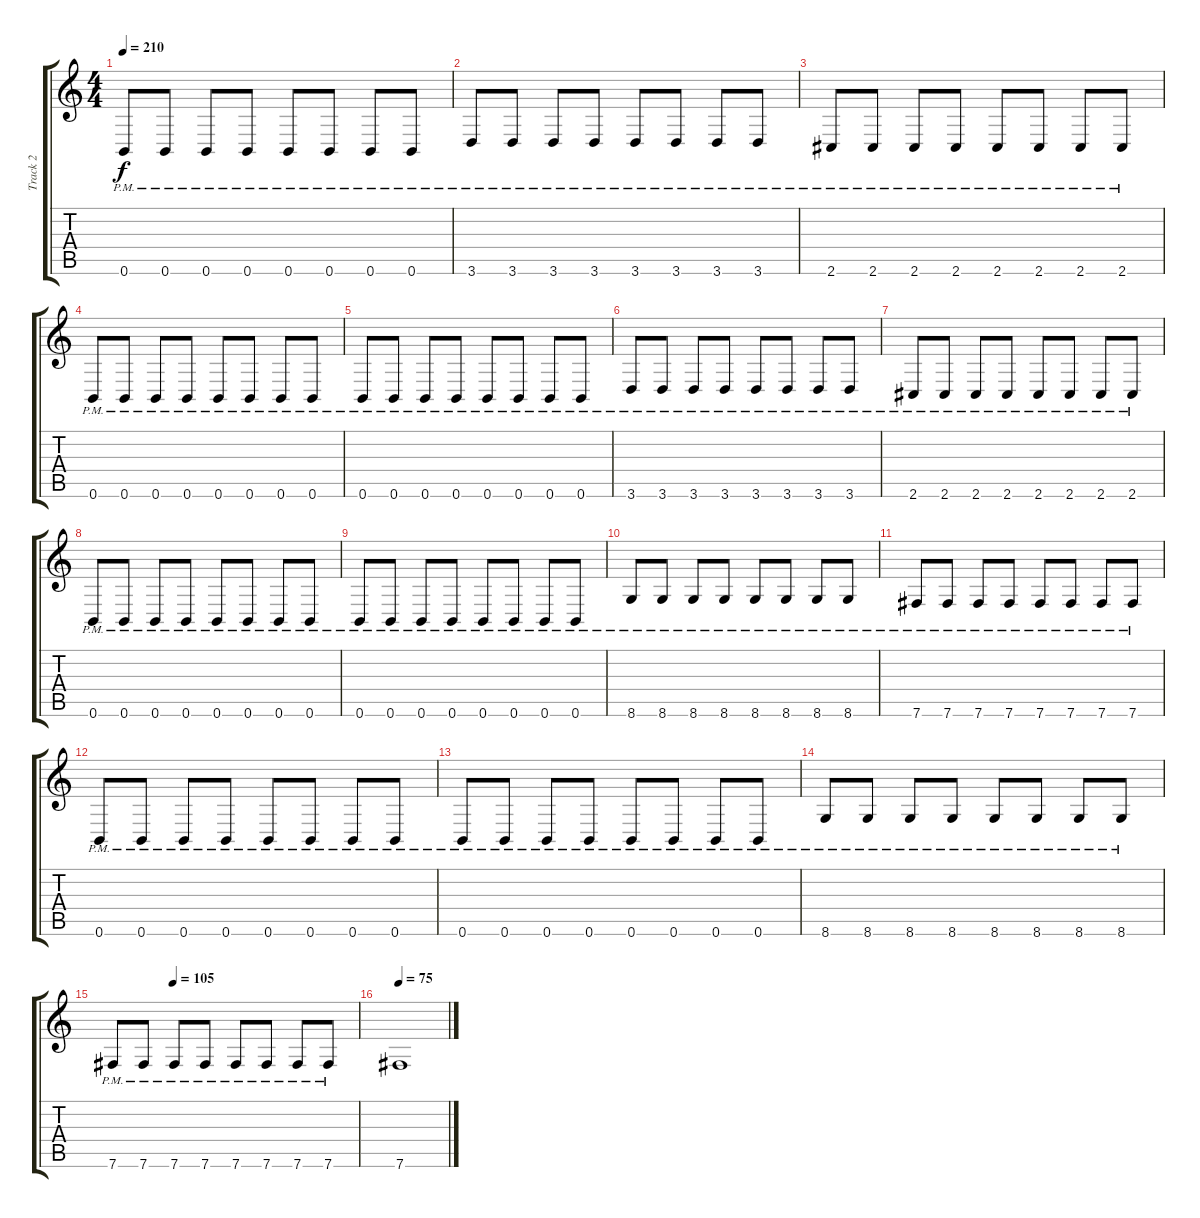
\track ("Track 2" "Track 2") {instrument distortionguitar}
\staff {score tabs}
\tuning (Db4 Ab3 E3 B2 Gb2 B1) {hide}
\ts (4 4)
\tempo 210
\clef g2
\ks c
0.6{pm}.8{dy f} 0.6{pm}.8 0.6{pm}.8 0.6{pm}.8 0.6{pm}.8 0.6{pm}.8 0.6{pm}.8 0.6{pm}.8 |
3.6{pm}.8 3.6{pm}.8 3.6{pm}.8 3.6{pm}.8 3.6{pm}.8 3.6{pm}.8 3.6{pm}.8 3.6{pm}.8 |
2.6{pm}.8 2.6{pm}.8 2.6{pm}.8 2.6{pm}.8 2.6{pm}.8 2.6{pm}.8 2.6{pm}.8 2.6{pm}.8 |
0.6{pm}.8 0.6{pm}.8 0.6{pm}.8 0.6{pm}.8 0.6{pm}.8 0.6{pm}.8 0.6{pm}.8 0.6{pm}.8 |
0.6{pm}.8 0.6{pm}.8 0.6{pm}.8 0.6{pm}.8 0.6{pm}.8 0.6{pm}.8 0.6{pm}.8 0.6{pm}.8 |
3.6{pm}.8 3.6{pm}.8 3.6{pm}.8 3.6{pm}.8 3.6{pm}.8 3.6{pm}.8 3.6{pm}.8 3.6{pm}.8 |
2.6{pm}.8 2.6{pm}.8 2.6{pm}.8 2.6{pm}.8 2.6{pm}.8 2.6{pm}.8 2.6{pm}.8 2.6{pm}.8 |
0.6{pm}.8 0.6{pm}.8 0.6{pm}.8 0.6{pm}.8 0.6{pm}.8 0.6{pm}.8 0.6{pm}.8 0.6{pm}.8 |
0.6{pm}.8 0.6{pm}.8 0.6{pm}.8 0.6{pm}.8 0.6{pm}.8 0.6{pm}.8 0.6{pm}.8 0.6{pm}.8 |
8.6{pm}.8 8.6{pm}.8 8.6{pm}.8 8.6{pm}.8 8.6{pm}.8 8.6{pm}.8 8.6{pm}.8 8.6{pm}.8 |
7.6{pm}.8 7.6{pm}.8 7.6{pm}.8 7.6{pm}.8 7.6{pm}.8 7.6{pm}.8 7.6{pm}.8 7.6{pm}.8 |
0.6{pm}.8 0.6{pm}.8 0.6{pm}.8 0.6{pm}.8 0.6{pm}.8 0.6{pm}.8 0.6{pm}.8 0.6{pm}.8 |
0.6{pm}.8 0.6{pm}.8 0.6{pm}.8 0.6{pm}.8 0.6{pm}.8 0.6{pm}.8 0.6{pm}.8 0.6{pm}.8 |
8.6{pm}.8 8.6{pm}.8 8.6{pm}.8 8.6{pm}.8 8.6{pm}.8 8.6{pm}.8 8.6{pm}.8 8.6{pm}.8 |
\tempo (105 0.25)
7.6{pm}.8 7.6{pm}.8 7.6{pm}.8 7.6{pm}.8 7.6{pm}.8 7.6{pm}.8 7.6{pm}.8 7.6{pm}.8 |
\tempo 75
7.6.1
